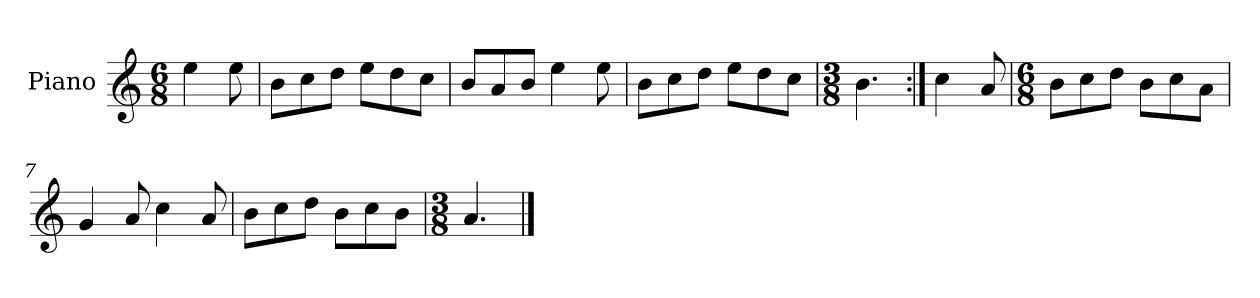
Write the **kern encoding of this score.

**kern
*part1
*staff1
*I"Piano
*I'Pno.
*clefG2
*k[]
*M6/8
=
4ee\
8ee\
=1
8b\L
8cc\
8dd\J
8ee\L
8dd\
8cc\J
=2
8b/L
8a/
8b/J
4ee\
8ee\
=3
8b\L
8cc\
8dd\J
8ee\L
8dd\
8cc\J
=4
*M3/8
4.b\
=5:|!
4cc\
8a/
=6
*M6/8
8b\L
8cc\
8dd\J
8b\L
8cc\
8a\J
=7
4g/
8a/
4cc\
8a/
=8
8b\L
8cc\
8dd\J
8b\L
8cc\
8b\J
!!LO:LB:g=z
=9
*M3/8
4.a/
==
*-
